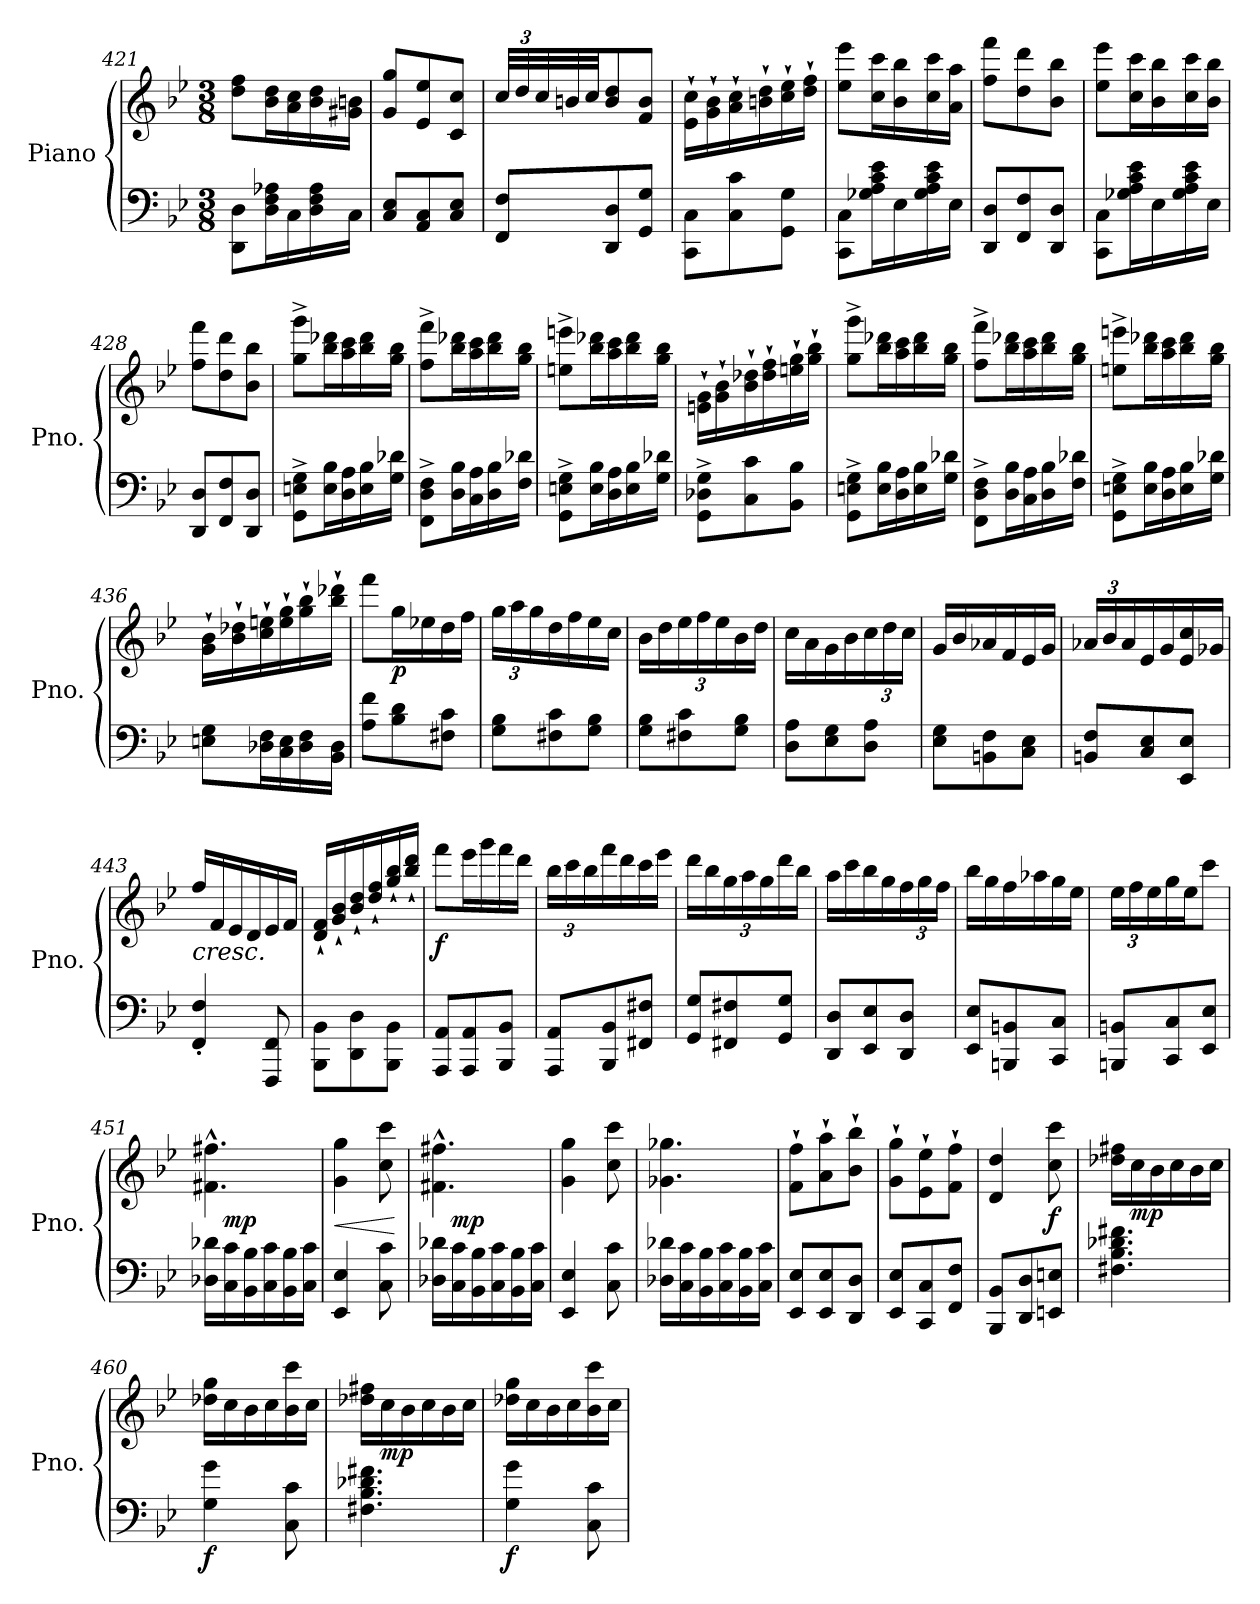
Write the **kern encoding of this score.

**kern	**kern	**dynam
*part1	*part1	*part1
*staff2	*staff1	*staff1/2
*I"Piano	*	*
*I'Pno.	*	*
*clefF4	*clefG2	*
*k[b-e-]	*k[b-e-]	*
*M3/8	*M3/8	*
=421	=421	=421
8DD\ 8D\L	8dd\ 8ff\L	.
16D\ 16F\ 16A-X\L	16b-\ 16dd\L	.
16C\	16a\ 16cc\	.
16D\ 16F\ 16A-\	16b-\ 16dd\	.
16C\JJ	16g#X\ 16bn\JJ	.
=422	=422	=422
8C/ 8E-/L	8g/ 8gg/L	.
8AA/ 8C/	8e-/ 8ee-/	.
8C/ 8E-/J	8c/ 8cc/J	.
=423	=423	=423
*	*Xbrackettup	*
8FF/ 8F/L	48cc/LLL	.
.	48dd/	.
.	48cc/	.
.	32bn/	.
.	32cc/JJ	.
8DD/ 8D/	8b/ 8dd/	.
8GG/ 8G/J	8f/ 8b/J	.
=424	=424	=424
8CC\ 8C\L	16e-\` 16cc\`LL	.
.	16g\` 16b-\`	.
8C\ 8c\	16a\` 16cc\`	.
.	16bn\` 16dd\`	.
8GG\ 8G\J	16cc\` 16ee-\`	.
.	16dd\` 16ff\`JJ	.
!!LO:LB:g=z
=425	=425	=425
8CC\ 8C\L	8ee-\ 8eee-\L	.
16G-X\ 16A\ 16c\ 16e-\L	16cc\ 16ccc\L	.
16E-\	16b-\ 16bb-\	.
16G-\ 16A\ 16c\ 16e-\	16cc\ 16ccc\	.
16E-\JJ	16a\ 16aa\JJ	.
=426	=426	=426
8DD/ 8D/L	8ff\ 8fff\L	.
8FF/ 8F/	8dd\ 8ddd\	.
8DD/ 8D/J	8b-\ 8bb-\J	.
=427	=427	=427
8CC\ 8C\L	8ee-\ 8eee-\L	.
16G-X\ 16A\ 16c\ 16e-\L	16cc\ 16ccc\L	.
16E-\	16b-\ 16bb-\	.
16G-\ 16A\ 16c\ 16e-\	16cc\ 16ccc\	.
16E-\JJ	16b-\ 16bb-\JJ	.
=428	=428	=428
8DD/ 8D/L	8ff\ 8fff\L	.
8FF/ 8F/	8dd\ 8ddd\	.
8DD/ 8D/J	8b-\ 8bb-\J	.
=429	=429	=429
8GG\^ 8En\^ 8G\^L	8gg\^ 8ggg\^L	.
16E\ 16B-\L	16bb-\ 16ddd-X\L	.
16D\ 16A\	16aa\ 16ccc\	.
16E\ 16B-\	16bb-\ 16ddd-\	.
16G\ 16d-X\JJ	16gg\ 16bb-\JJ	.
=430	=430	=430
8FF\^ 8D\^ 8F\^L	8ff\^ 8fff\^L	.
16D\ 16B-\L	16bb-\ 16ddd-X\L	.
16C\ 16A\	16aa\ 16ccc\	.
16D\ 16B-\	16bb-\ 16ddd-\	.
16F\ 16d-X\JJ	16gg\ 16bb-\JJ	.
=431	=431	=431
8GG\^ 8En\^ 8G\^L	8een\^ 8eeen\^L	.
16E\ 16B-\L	16bb-\ 16ddd-X\L	.
16D\ 16A\	16aa\ 16ccc\	.
16E\ 16B-\	16bb-\ 16ddd-\	.
16G\ 16d-X\JJ	16gg\ 16bb-\JJ	.
!!LO:LB:g=z
=432	=432	=432
8GG\^ 8D-X\^ 8G\^L	16en\` 16g\`LL	.
.	16g\` 16b-\`	.
8C\ 8c\	16b-\` 16dd-X\`	.
.	16dd-\` 16ff\`	.
8BB-\ 8B-\J	16een\` 16gg\`	.
.	16gg\` 16bb-\`JJ	.
=433	=433	=433
8GG\^ 8En\^ 8G\^L	8gg\^ 8ggg\^L	.
16E\ 16B-\L	16bb-\ 16ddd-X\L	.
16D\ 16A\	16aa\ 16ccc\	.
16E\ 16B-\	16bb-\ 16ddd-\	.
16G\ 16d-X\JJ	16gg\ 16bb-\JJ	.
=434	=434	=434
8FF\^ 8D\^ 8F\^L	8ff\^ 8fff\^L	.
16D\ 16B-\L	16bb-\ 16ddd-X\L	.
16C\ 16A\	16aa\ 16ccc\	.
16D\ 16B-\	16bb-\ 16ddd-\	.
16F\ 16d-X\JJ	16gg\ 16bb-\JJ	.
=435	=435	=435
8GG\^ 8En\^ 8G\^L	8een\^ 8eeen\^L	.
16E\ 16B-\L	16bb-\ 16ddd-X\L	.
16D\ 16A\	16aa\ 16ccc\	.
16E\ 16B-\	16bb-\ 16ddd-\	.
16G\ 16d-X\JJ	16gg\ 16bb-\JJ	.
=436	=436	=436
8En\ 8G\L	16g\` 16b-\`LL	.
.	16b-\` 16dd-X\`	.
16D-X\ 16F\L	16cc\` 16een\`	.
16C\ 16E\	16ee\` 16gg\`	.
16D-\ 16F\	16gg\` 16bb-\`	.
16BB-\ 16D-\JJ	16bb-\` 16ddd-X\`JJ	.
=437	=437	=437
8A\ 8f\L	8fff\L	.
!	!	!LO:DY:b
8B-\ 8d\	16gg\L	p
.	16ee-X\	.
8F#X\ 8c\J	16dd\	.
.	16ff\JJ	.
!!LO:PB:g=z
=438	=438	=438
8G\ 8B-\L	24gg\LL	.
.	24aa\	.
.	24gg\	.
8F#X\ 8c\	16dd\	.
.	16ff\	.
8G\ 8B-\J	16ee-\	.
.	16cc\JJ	.
=439	=439	=439
8G\ 8B-\L	16b-\LL	.
.	16dd\	.
8F#X\ 8c\	24ee-\	.
.	24ff\	.
.	24ee-\	.
8G\ 8B-\J	16b-\	.
.	16dd\JJ	.
=440	=440	=440
8D\ 8A\L	16cc\LL	.
.	16a\	.
8E-\ 8G\	16g\	.
.	16b-\	.
8D\ 8A\J	24cc\	.
.	24dd\	.
.	24cc\JJ	.
=441	=441	=441
8E-\ 8G\L	16g/LL	.
.	16b-/	.
8BBn\ 8F\	16a-X/	.
.	16f/	.
8C\ 8E-\J	16e-/	.
.	16g/JJ	.
=442	=442	=442
8BBn/ 8F/L	24a-X/LL	.
.	24b-/	.
.	24a-/	.
8C/ 8E-/	16e-/	.
.	16g/	.
8EE-/ 8E-/J	16e-/ 16cc/	.
.	16g-X/JJ	.
=443	=443	=443
!	!LO:TX:b:i:t=cresc.	!
4FF/' 4F/'	16ff/LL	.
.	16f/	.
.	16e-/	.
.	16d/	.
8FFF/ 8FF/	16e-/	.
.	16f/JJ	.
=444	=444	=444
8BBB-\ 8BB-\L	16d/` 16f/`LL	.
.	16g/` 16b-/`	.
8DD\ 8D\	16b-/` 16dd/`	.
.	16dd/` 16ff/`	.
8BBB-\ 8BB-\J	16gg/` 16bb-/`	.
.	16bb-/` 16ddd/`JJ	.
!!LO:LB:g=z
=445	=445	=445
!	!	!LO:DY:b
8AAA/ 8AA/L	8fff\L	f
8AAA/ 8AA/	16eee-\L	.
.	16ggg\	.
8BBB-/ 8BB-/J	16fff\	.
.	16ddd\JJ	.
=446	=446	=446
8AAA/ 8AA/L	24bb-\LL	.
.	24ccc\	.
.	24bb-\	.
8BBB-/ 8BB-/	16fff\	.
.	16ddd\	.
8FF#X/ 8F#X/J	16ccc\	.
.	16eee-\JJ	.
=447	=447	=447
8GG/ 8G/L	16ddd\LL	.
.	16bb-\	.
8FF#X/ 8F#X/	24gg\	.
.	24aa\	.
.	24gg\	.
8GG/ 8G/J	16ddd\	.
.	16bb-\JJ	.
=448	=448	=448
8DD/ 8D/L	16aa\LL	.
.	16ccc\	.
8EE-/ 8E-/	16bb-\	.
.	16gg\	.
8DD/ 8D/J	24ff\	.
.	24gg\	.
.	24ff\JJ	.
=449	=449	=449
8EE-/ 8E-/L	16bb-\LL	.
.	16gg\	.
8BBBn/ 8BBn/	16ff\	.
.	16aa-X\	.
8CC/ 8C/J	16gg\	.
.	16ee-\JJ	.
=450	=450	=450
8BBBn/ 8BBn/L	24ee-\LL	.
.	24ff\	.
.	24ee-\	.
8CC/ 8C/	16gg\	.
.	16ee-\J	.
8EE-/ 8E-/J	8ccc\J	.
!!LO:LB:g=z
=451	=451	=451
16D-X\ 16d-X\LL	4.f#X\^^ 4.ff#X\^^	.
!	!	!LO:DY:a=2
16C\ 16c\	.	mp
16BB-\ 16B-\	.	.
16C\ 16c\	.	.
16BB-\ 16B-\	.	.
16C\ 16c\JJ	.	.
=452	=452	=452
!	!	!LO:HP:b
4EE-/ 4E-/	4g\ 4gg\	<
8C\ 8c\	8cc\ 8ccc\	.
.	.	[
=453	=453	=453
16D-X\ 16d-X\LL	4.f#X\^^ 4.ff#X\^^	.
!	!	!LO:DY:a=2
16C\ 16c\	.	mp
16BB-\ 16B-\	.	.
16C\ 16c\	.	.
16BB-\ 16B-\	.	.
16C\ 16c\JJ	.	.
=454	=454	=454
4EE-/ 4E-/	4g\ 4gg\	.
8C\ 8c\	8cc\ 8ccc\	.
=455	=455	=455
16D-X\ 16d-X\LL	4.g-X\ 4.gg-X\	.
16C\ 16c\	.	.
16BB-\ 16B-\	.	.
16C\ 16c\	.	.
16BB-\ 16B-\	.	.
16C\ 16c\JJ	.	.
=456	=456	=456
8EE-/ 8E-/L	8f\` 8ff\`L	.
8EE-/ 8E-/	8a\` 8aa\`	.
8DD/ 8D/J	8b-\` 8bb-\`J	.
=457	=457	=457
8EE-/ 8E-/L	8g\` 8gg\`L	.
8CC/ 8C/	8e-\` 8ee-\`	.
8FF/ 8F/J	8f\` 8ff\`J	.
=458	=458	=458
8BBB-/ 8BB-/L	4d/ 4dd/	.
8DD/ 8D/	.	.
!	!	!LO:DY:b
8EEn/ 8En/J	8cc\ 8ccc\	f
!!LO:LB:g=z
=459	=459	=459
4.F#X\ 4.B-\ 4.d-X\ 4.f#X\	16dd-X\ 16ff#X\LL	.
!	!	!LO:DY:b
.	16cc\	mp
.	16b-\	.
.	16cc\	.
.	16b-\	.
.	16cc\JJ	.
=460	=460	=460
!	!	!LO:DY:b=2
4G\ 4g\	16dd-X\ 16gg\LL	f
.	16cc\	.
.	16b-\	.
.	16cc\	.
8C\ 8c\	16b-\ 16ccc\	.
.	16cc\JJ	.
=461	=461	=461
4.F#X\ 4.B-\ 4.d-X\ 4.f#X\	16dd-X\ 16ff#X\LL	.
!	!	!LO:DY:b
.	16cc\	mp
.	16b-\	.
.	16cc\	.
.	16b-\	.
.	16cc\JJ	.
=462	=462	=462
!	!	!LO:DY:b=2
4G\ 4g\	16dd-X\ 16gg\LL	f
.	16cc\	.
.	16b-\	.
.	16cc\	.
8C\ 8c\	16b-\ 16ccc\	.
.	16cc\JJ	.
=	=	=
*-	*-	*-
